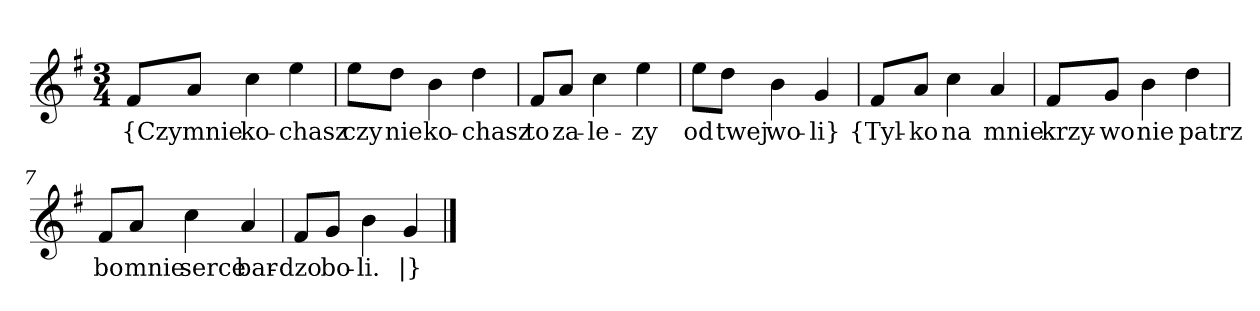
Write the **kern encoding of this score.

**kern	**text
*part1	*part1
*staff1	*staff1
*clefG2	*
*k[f#]	*
*G:	*
*M3/4	*
=	=
8f#/L	{Czy
8a/J	mnie
4cc	ko-
4ee	-chasz
=2	=2
8ee\L	czy
8dd\J	nie
4b	ko-
4dd	-chasz
=3	=3
8f#/L	to
8a/J	za-
4cc	-le-
4ee	-zy
=4	=4
8ee\L	od
8dd\J	twej
4b	wo-
4g	-li}
=5y	=5y
8f#/L	{Tyl-
8a/J	-ko
4cc	na
4a	mnie
=6	=6
8f#/L	krzy-
8g/J	-wo
4b	nie
4dd	patrz
=7	=7
8f#/L	bo
8a/J	mnie
4cc	serce
4a	bar-
=8	=8
8f#/L	-dzo
8g/J	bo-
4b	-li.
4g	|}
==	==
*-	*-
